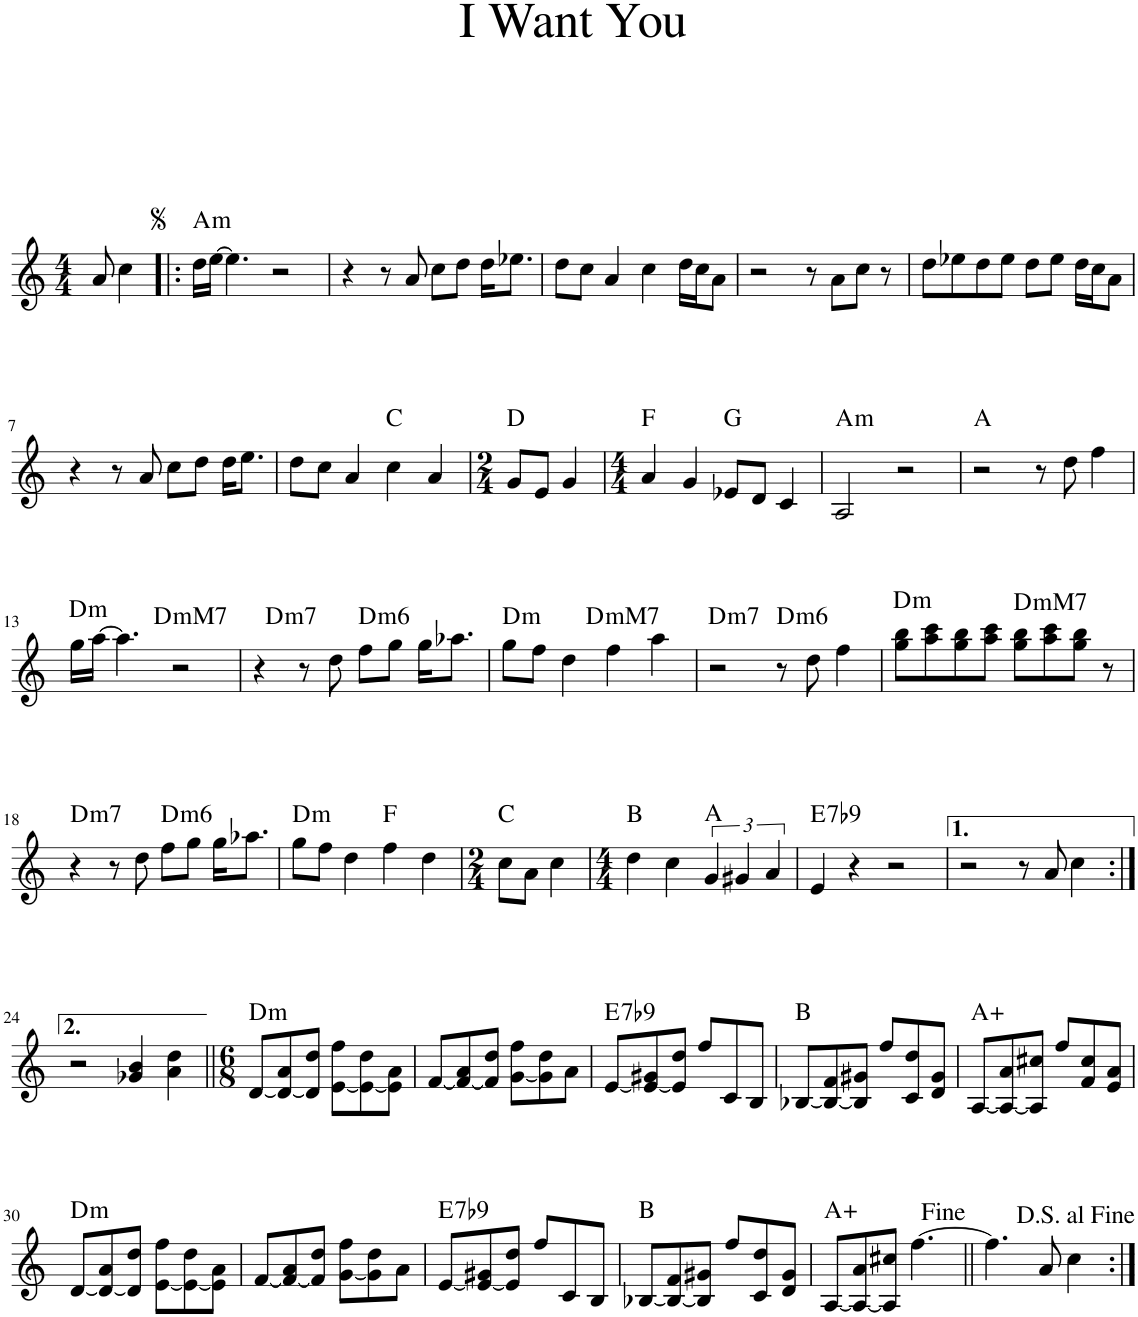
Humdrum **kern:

**kern	**harte
*part1	*part1
*staff1	*
*I"Piano	*
*I'Pno.	*
*clefG2	*
*k[]	*
*M4/4	*
=1	=1
8a/	.
4cc\	.
=2!|:	=2!|:
!	!LO:H:kt=m
16dd\LL	A:min
[16ee\JJ	.
4.ee\]	.
2r	.
=3	=3
4r	.
8r	.
8a/	.
8cc\L	.
8dd\J	.
16dd\KL	.
8.ee-X\J	.
=4	=4
8dd\L	.
8cc\J	.
4a/	.
4cc\	.
16dd\LL	.
16cc\J	.
8a\J	.
=5	=5
2r	.
8r	.
8a\L	.
8cc\J	.
8r	.
=6	=6
8dd\L	.
8ee-X\	.
8dd\	.
8ee-\J	.
8dd\L	.
8ee-\J	.
16dd\LL	.
16cc\J	.
8a\J	.
!!LO:LB:g=z
=7	=7
4r	.
8r	.
8a/	.
8cc\L	.
8dd\J	.
16dd\KL	.
8.ee\J	.
=8	=8
8dd\L	.
8cc\J	.
4a/	.
4cc\	C:maj
4a/	.
=9	=9
*M2/4	*
8g/L	D:maj
8e/J	.
4g/	.
=10	=10
*M4/4	*
4a/	F:maj
4g/	.
8e-X/L	G:maj
8d/J	.
4c/	.
=11	=11
!	!LO:H:kt=m
2A/	A:min
2r	.
=12	=12
2r	A:maj
8r	.
8dd\	.
4ff\	.
!!LO:LB:g=z
=13	=13
!	!LO:H:kt=m
16gg\LL	D:min
[16aa\JJ	.
4.aa\]	.
!	!LO:H:kt=mM7
2r	D:minmaj7
=14	=14
!	!LO:H:kt=m7
4r	D:min7
8r	.
8dd\	.
!	!LO:H:kt=m6
8ff\L	D:min6
8gg\J	.
16gg\KL	.
8.aa-X\J	.
=15	=15
!	!LO:H:kt=m
8gg\L	D:min
8ff\J	.
4dd\	.
!	!LO:H:kt=mM7
4ff\	D:minmaj7
4aa\	.
=16	=16
!	!LO:H:kt=m7
2r	D:min7
!	!LO:H:kt=m6
8r	D:min6
8dd\	.
4ff\	.
=17	=17
!	!LO:H:kt=m
8gg\ 8bb\L	D:min
8aa\ 8ccc\	.
8gg\ 8bb\	.
8aa\ 8ccc\J	.
!	!LO:H:kt=mM7
8gg\ 8bb\L	D:minmaj7
8aa\ 8ccc\	.
8gg\ 8bb\J	.
8r	.
!!LO:LB:g=z
=18	=18
!	!LO:H:kt=m7
4r	D:min7
8r	.
8dd\	.
!	!LO:H:kt=m6
8ff\L	D:min6
8gg\J	.
16gg\KL	.
8.aa-X\J	.
=19	=19
!	!LO:H:kt=m
8gg\L	D:min
8ff\J	.
4dd\	.
4ff\	F:maj
4dd\	.
=20	=20
*M2/4	*
8cc\L	C:maj
8a\J	.
4cc\	.
=21	=21
*M4/4	*
4dd\	B:maj
4cc\	.
6g/	A:maj
6g#X/	.
6a/	.
=22	=22
!	!LO:H:kt=7
4e/	E:7(b9)
4r	.
2r	.
=23	=23
2r	.
8r	.
8a/	.
4cc\	.
!!LO:LB:g=z
=24:|!	=24:|!
2r	.
4g-X/ 4b/	.
4a\ 4dd\	.
=25||	=25||
*M6/8	*
*^	*
!	!	!LO:H:kt=m
[8d/L	4.ryy	D:min
8d/_ 8a/	.	.
8d/] 8dd/J	.	.
[8e\ 8ff\L	4.ryy	.
8e\_ 8dd\	.	.
8e\] 8a\J	.	.
=26	=26	=26
[8f/L	4.ryy	.
8f/_ 8a/	.	.
8f/] 8dd/J	.	.
[8g\ 8ff\L	4ryy	.
8g\] 8dd\	.	.
8a\J	8ryy	.
=27	=27	=27
!	!	!LO:H:kt=7
*v	*v	*
[8e/L	E:7(b9)
8e/_ 8g#X/	.
8e/] 8dd/J	.
8ff/L	.
8c/	.
8B/J	.
=28	=28
[8B-X/L	B:maj
8B-/_ 8f/	.
8B-/] 8g#X/J	.
8ff/L	.
8c/ 8dd/	.
8d/ 8g#/J	.
=29	=29
[8A/L	A:aug
8A/_ 8a/	.
8A/] 8cc#X/J	.
8ff/L	.
8f/ 8cc#/	.
8e/ 8a/J	.
!!LO:LB:g=z
=30	=30
*^	*
!	!	!LO:H:kt=m
[8d/L	4.ryy	D:min
8d/_ 8a/	.	.
8d/] 8dd/J	.	.
[8e\ 8ff\L	4.ryy	.
8e\_ 8dd\	.	.
8e\] 8a\J	.	.
=31	=31	=31
[8f/L	4.ryy	.
8f/_ 8a/	.	.
8f/] 8dd/J	.	.
[8g\ 8ff\L	4ryy	.
8g\] 8dd\	.	.
8a\J	8ryy	.
=32	=32	=32
!	!	!LO:H:kt=7
*v	*v	*
[8e/L	E:7(b9)
8e/_ 8g#X/	.
8e/] 8dd/J	.
8ff/L	.
8c/	.
8B/J	.
=33	=33
[8B-X/L	B:maj
8B-/_ 8f/	.
8B-/] 8g#X/J	.
8ff/L	.
8c/ 8dd/	.
8d/ 8g#/J	.
=34	=34
[8A/L	A:aug
8A/_ 8a/	.
8A/] 8cc#X/J	.
[4.ff\	.
=35||	=35||
4.ff\]	.
8a/	.
4cc\	.
=:|!	=:|!
*-	*-
